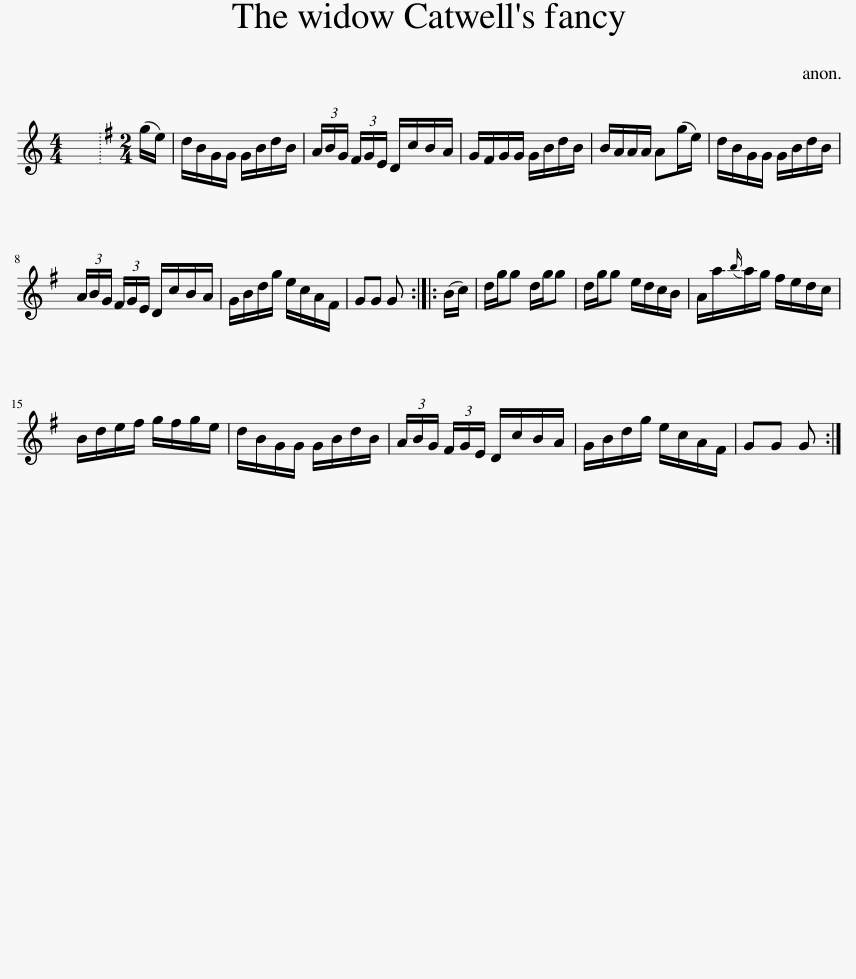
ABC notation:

X:1
L:1/8
M:4/4
I:linebreak $
K:C
V:1 treble
V:1
 x8 |[K:G][M:2/4] (g/e/) | d/B/G/G/ G/B/d/B/ | (3A/B/G/ (3F/G/E/ D/c/B/A/ | G/F/G/G/ G/B/d/B/ | %5
 B/A/A/A/ A(g/e/) | d/B/G/G/ G/B/d/B/ |$ (3A/B/G/ (3F/G/E/ D/c/B/A/ | G/B/d/g/ e/c/A/F/ | GG G :: %10
 (B/c/) | d/g/g d/g/g | d/g/g e/d/c/B/ | A/a/{b}a/g/ f/e/d/c/ |$ B/d/e/f/ g/f/g/e/ | %15
 d/B/G/G/ G/B/d/B/ | (3A/B/G/ (3F/G/E/ D/c/B/A/ | G/B/d/g/ e/c/A/F/ | GG G :| %19
